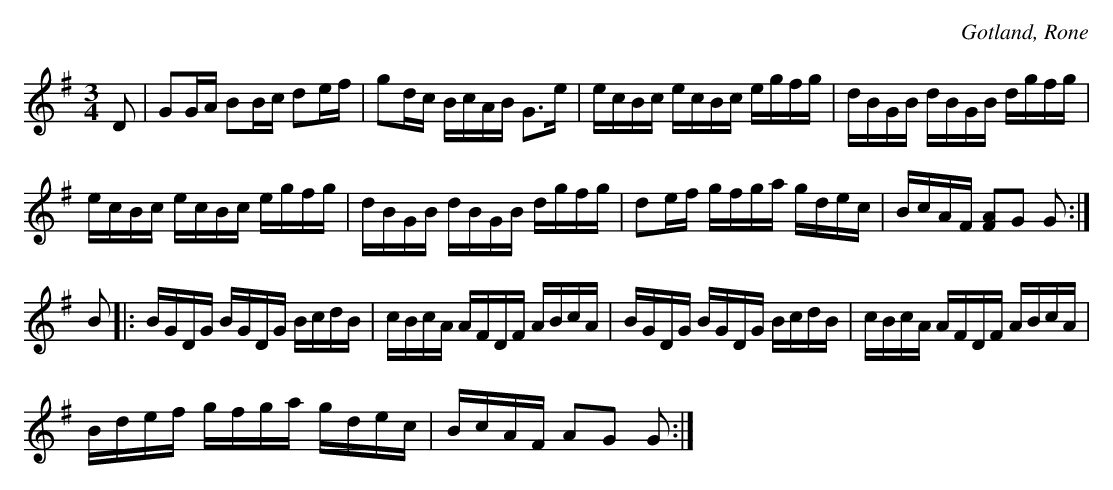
X:1
T:
O:Gotland, Rone
M:3/4
L:1/16
K:G
D2|G2GA B2Bc d2ef|g2dc BcAB G3e|ecBc ecBc egfg|dBGB dBGB dgfg|
ecBc ecBc egfg|dBGB dBGB dgfg|d2ef gfga gdec|BcAF [FA]2G2 G2:|
B2|:BGDG BGDG BcdB|cBcA AFDF ABcA|BGDG BGDG BcdB|cBcA AFDF ABcA|
Bdef gfga gdec|BcAF A2G2 G2:|
